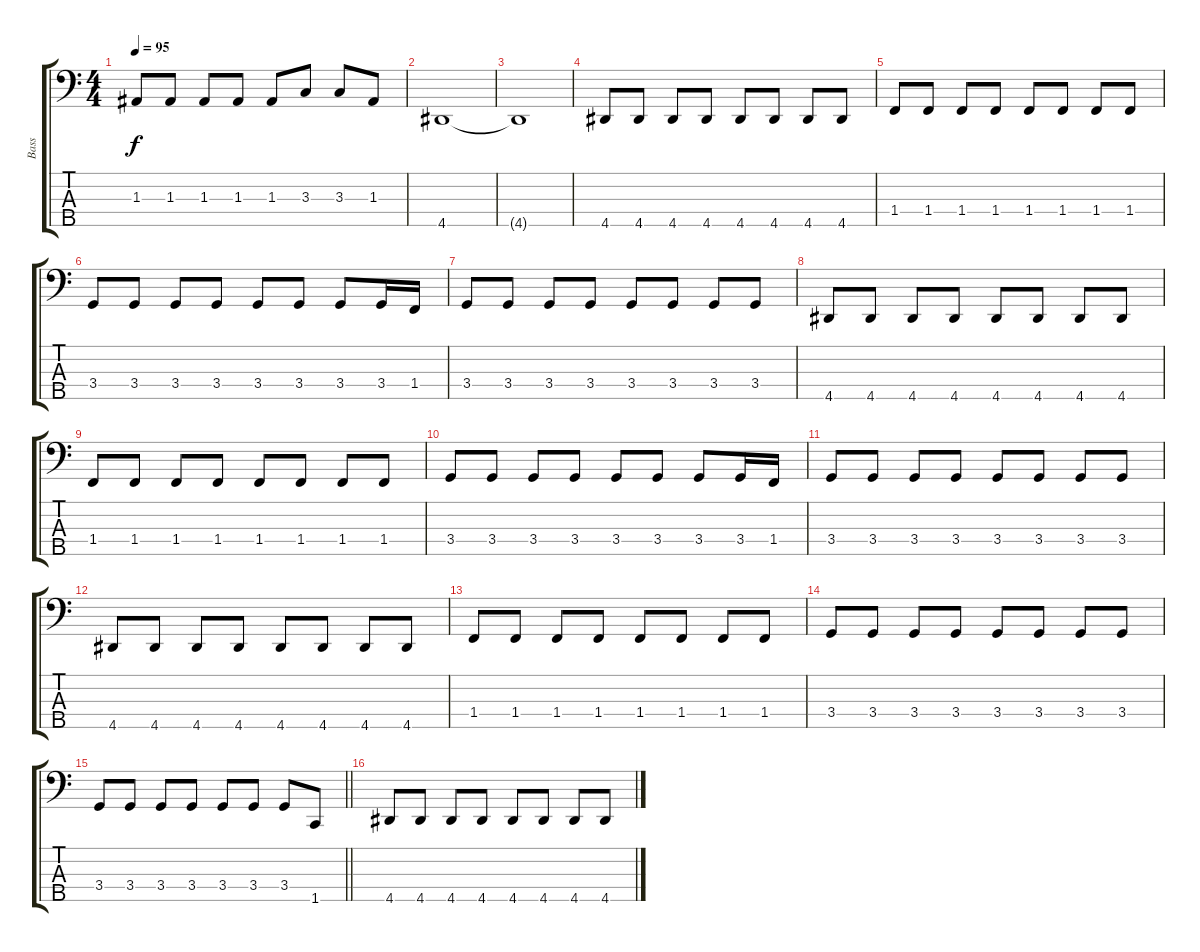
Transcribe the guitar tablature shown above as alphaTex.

\track ("Bass" "Bass") {instrument electricbassfinger}
\staff {score tabs}
\tuning (G2 D2 A1 E1 B0) {hide}
\ts (4 4)
\tempo 95
\clef f4
\ks c
1.3.8{dy f} 1.3.8 1.3.8 1.3.8 1.3.8 3.3.8 3.3.8 1.3.8 |
4.5.1 |
4.5{t}.1 |
4.5.8 4.5.8 4.5.8 4.5.8 4.5.8 4.5.8 4.5.8 4.5.8 |
1.4.8 1.4.8 1.4.8 1.4.8 1.4.8 1.4.8 1.4.8 1.4.8 |
3.4.8 3.4.8 3.4.8 3.4.8 3.4.8 3.4.8 3.4.8 3.4.16 1.4.16 |
3.4.8 3.4.8 3.4.8 3.4.8 3.4.8 3.4.8 3.4.8 3.4.8 |
4.5.8 4.5.8 4.5.8 4.5.8 4.5.8 4.5.8 4.5.8 4.5.8 |
1.4.8 1.4.8 1.4.8 1.4.8 1.4.8 1.4.8 1.4.8 1.4.8 |
3.4.8 3.4.8 3.4.8 3.4.8 3.4.8 3.4.8 3.4.8 3.4.16 1.4.16 |
3.4.8 3.4.8 3.4.8 3.4.8 3.4.8 3.4.8 3.4.8 3.4.8 |
4.5.8 4.5.8 4.5.8 4.5.8 4.5.8 4.5.8 4.5.8 4.5.8 |
1.4.8 1.4.8 1.4.8 1.4.8 1.4.8 1.4.8 1.4.8 1.4.8 |
3.4.8 3.4.8 3.4.8 3.4.8 3.4.8 3.4.8 3.4.8 3.4.8 |
\barLineRight lightlight
3.4.8 3.4.8 3.4.8 3.4.8 3.4.8 3.4.8 3.4.8 1.5.8 |
4.5.8 4.5.8 4.5.8 4.5.8 4.5.8 4.5.8 4.5.8 4.5.8
